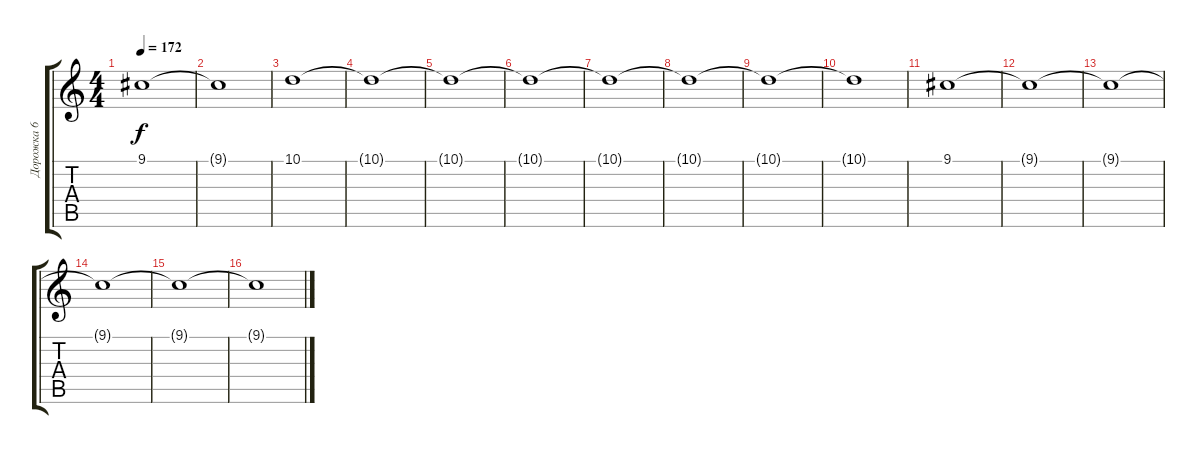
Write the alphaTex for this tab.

\track ("Дорожка 6" "Дорожка 6") {instrument tremolostrings}
\staff {score tabs}
\tuning (E4 B3 G3 D3 A2 E2) {hide}
\ts (4 4)
\tempo 172
\clef g2
\ks c
9.1{t}.1{dy f} |
9.1{t}.1 |
10.1.1 |
10.1{t}.1 |
10.1{t}.1 |
10.1{t}.1 |
10.1{t}.1 |
10.1{t}.1 |
10.1{t}.1 |
10.1{t}.1 |
9.1.1 |
9.1{t}.1 |
9.1{t}.1 |
9.1{t}.1 |
9.1{t}.1 |
9.1{t}.1
